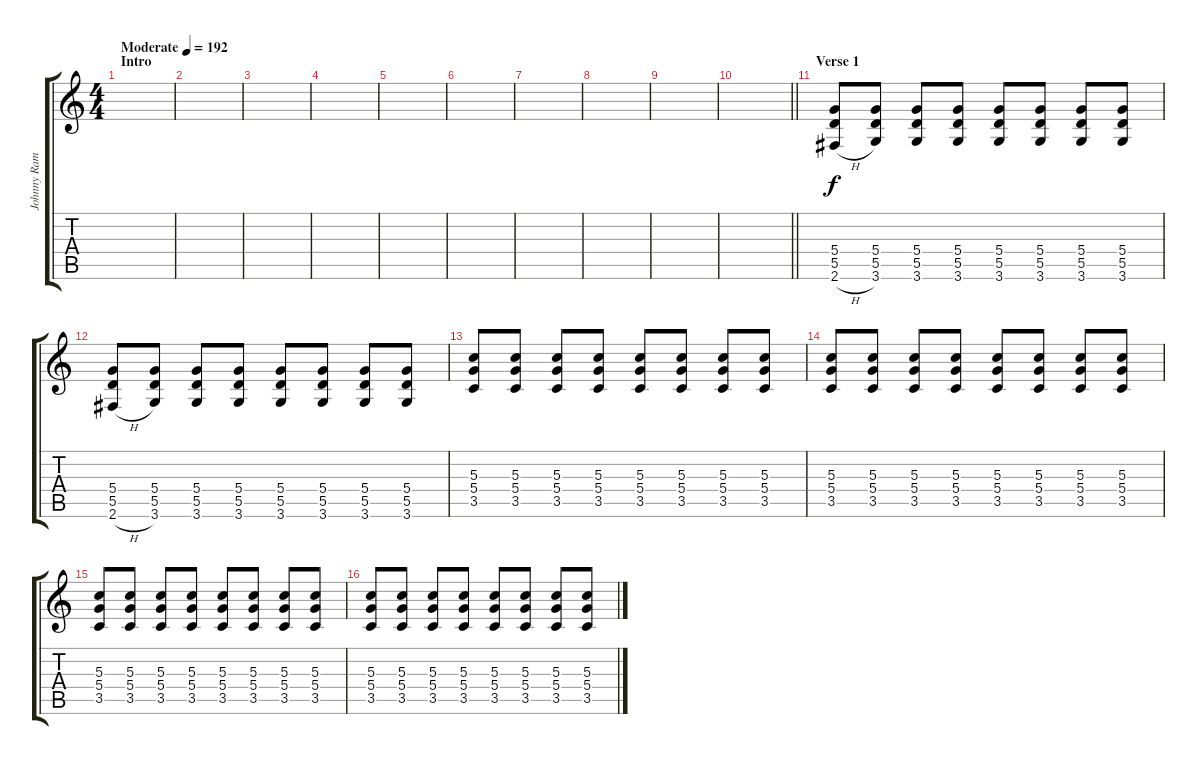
\track ("Johnny Ramone" "Johnny Ram") {instrument overdrivenguitar}
\staff {score tabs}
\tuning (E4 B3 G3 D3 A2 E2) {hide}
\ts (4 4)
\section ("" "Intro")
\tempo (192 "Moderate")
\clef g2
\ks c
|
|
|
|
|
|
|
|
|
\barLineRight lightlight
|
\section ("" "Verse 1")
(5.4 5.5 2.6{h}).8 (5.4 5.5 3.6).8 (5.4 5.5 3.6).8 (5.4 5.5 3.6).8 (5.4 5.5 3.6).8 (5.4 5.5 3.6).8 (5.4 5.5 3.6).8 (5.4 5.5 3.6).8 |
(5.4 5.5 2.6{h}).8 (5.4 5.5 3.6).8 (5.4 5.5 3.6).8 (5.4 5.5 3.6).8 (5.4 5.5 3.6).8 (5.4 5.5 3.6).8 (5.4 5.5 3.6).8 (5.4 5.5 3.6).8 |
(5.3 5.4 3.5).8 (5.3 5.4 3.5).8 (5.3 5.4 3.5).8 (5.3 5.4 3.5).8 (5.3 5.4 3.5).8 (5.3 5.4 3.5).8 (5.3 5.4 3.5).8 (5.3 5.4 3.5).8 |
(5.3 5.4 3.5).8 (5.3 5.4 3.5).8 (5.3 5.4 3.5).8 (5.3 5.4 3.5).8 (5.3 5.4 3.5).8 (5.3 5.4 3.5).8 (5.3 5.4 3.5).8 (5.3 5.4 3.5).8 |
(5.3 5.4 3.5).8 (5.3 5.4 3.5).8 (5.3 5.4 3.5).8 (5.3 5.4 3.5).8 (5.3 5.4 3.5).8 (5.3 5.4 3.5).8 (5.3 5.4 3.5).8 (5.3 5.4 3.5).8 |
(5.3 5.4 3.5).8 (5.3 5.4 3.5).8 (5.3 5.4 3.5).8 (5.3 5.4 3.5).8 (5.3 5.4 3.5).8 (5.3 5.4 3.5).8 (5.3 5.4 3.5).8 (5.3 5.4 3.5).8
